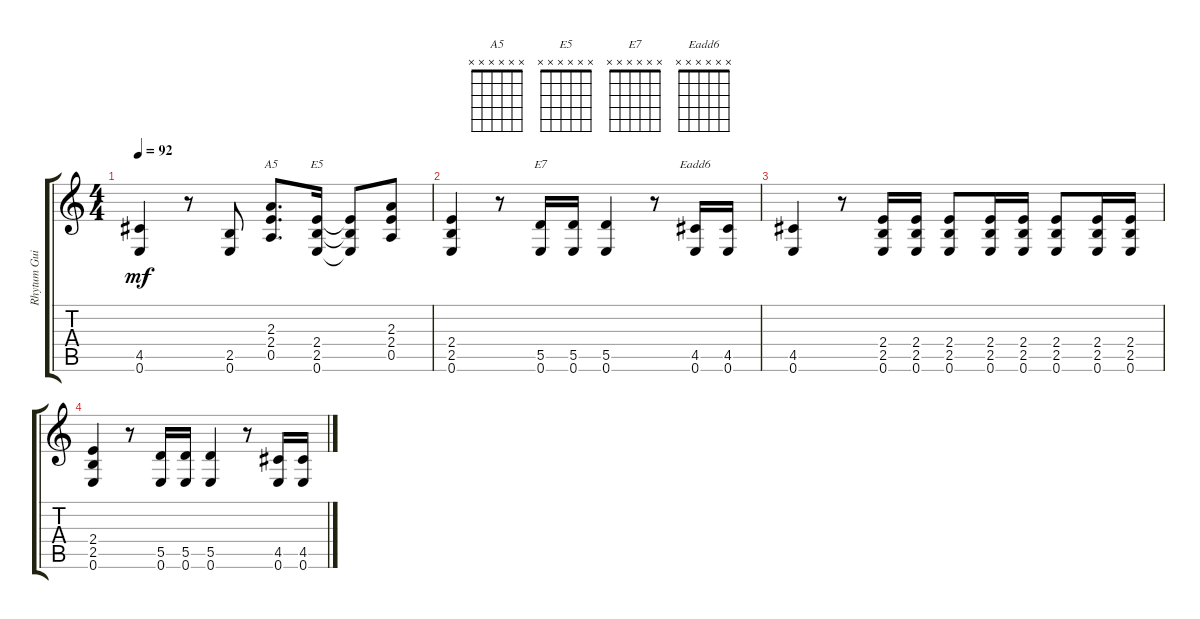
\track ("Rhytum Guitar" "Rhytum Gui") {instrument overdrivenguitar}
\staff {score tabs}
\tuning (E4 B3 G3 D3 A2 E2) {hide}
\chord ("A5" x x x x x x)
\chord ("E5" x x x x x x)
\chord ("E7" x x x x x x)
\chord ("Eadd6" x x x x x x)
\ts (4 4)
\tempo 92
\clef g2
\ks c
(4.5 0.6).4{dy mf} r.8 (2.5 0.6).8 (2.3 2.4 0.5).8{d ch "A5"} (2.4 2.5 0.6).16{ch "E5"} (2.4{t} 2.5{t} 0.6{t}).8 (2.3 2.4 0.5).8 |
(2.4 2.5 0.6).4{volume 2} r.8 (5.5 0.6).16{ch "E7"} (5.5 0.6).16 (5.5 0.6).4 r.8 (4.5 0.6).16{ch "Eadd6"} (4.5 0.6).16 |
(4.5 0.6).4 r.8 (2.4 2.5 0.6).16 (2.4 2.5 0.6).16 (2.4 2.5 0.6).8 (2.4 2.5 0.6).16 (2.4 2.5 0.6).16 (2.4 2.5 0.6).8 (2.4 2.5 0.6).16 (2.4 2.5 0.6).16 |
(2.4 2.5 0.6).4{volume 0} r.8 (5.5 0.6).16 (5.5 0.6).16 (5.5 0.6).4 r.8 (4.5 0.6).16 (4.5 0.6).16
